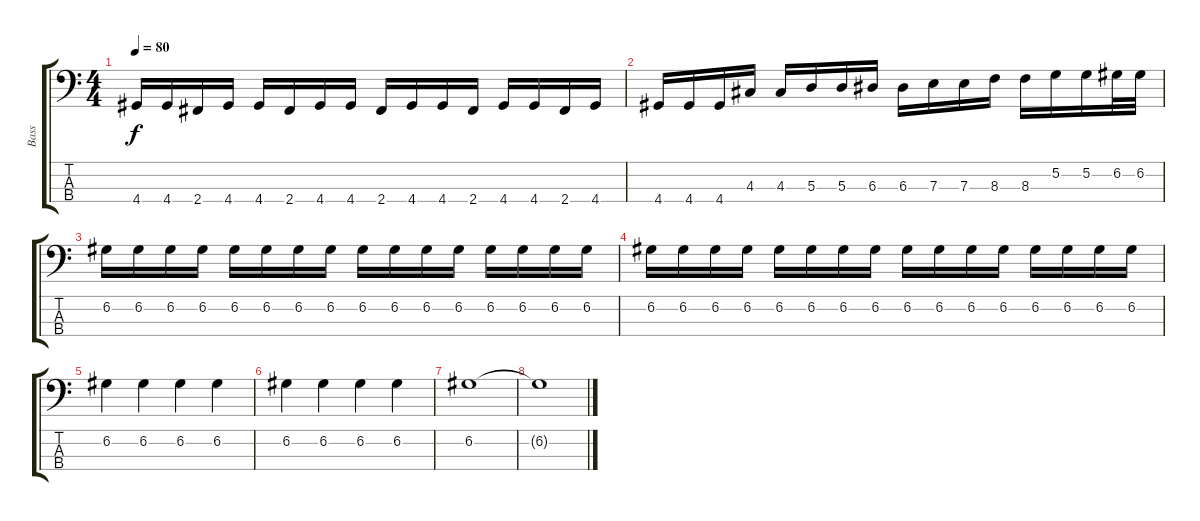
\track ("Bass" "Bass") {instrument electricbassfinger}
\staff {score tabs}
\tuning (G2 D2 A1 E1) {hide}
\ts (4 4)
\tempo 80
\clef f4
\ks c
4.4.16{dy f} 4.4.16 2.4.16 4.4.16 4.4.16 2.4.16 4.4.16 4.4.16 2.4.16 4.4.16 4.4.16 2.4.16 4.4.16 4.4.16 2.4.16 4.4.16 |
4.4.16 4.4.16 4.4.16 4.3.16 4.3.16 5.3.16 5.3.16 6.3.16 6.3.16 7.3.16 7.3.16 8.3.16 8.3.16 5.2.16 5.2.16 6.2.32 6.2.32 |
6.2.16 6.2.16 6.2.16 6.2.16 6.2.16 6.2.16 6.2.16 6.2.16 6.2.16 6.2.16 6.2.16 6.2.16 6.2.16 6.2.16 6.2.16 6.2.16 |
6.2.16 6.2.16 6.2.16 6.2.16 6.2.16 6.2.16 6.2.16 6.2.16 6.2.16 6.2.16 6.2.16 6.2.16 6.2.16 6.2.16 6.2.16 6.2.16 |
6.2.4 6.2.4 6.2.4 6.2.4 |
6.2.4 6.2.4 6.2.4 6.2.4 |
6.2.1 |
6.2{t}.1
